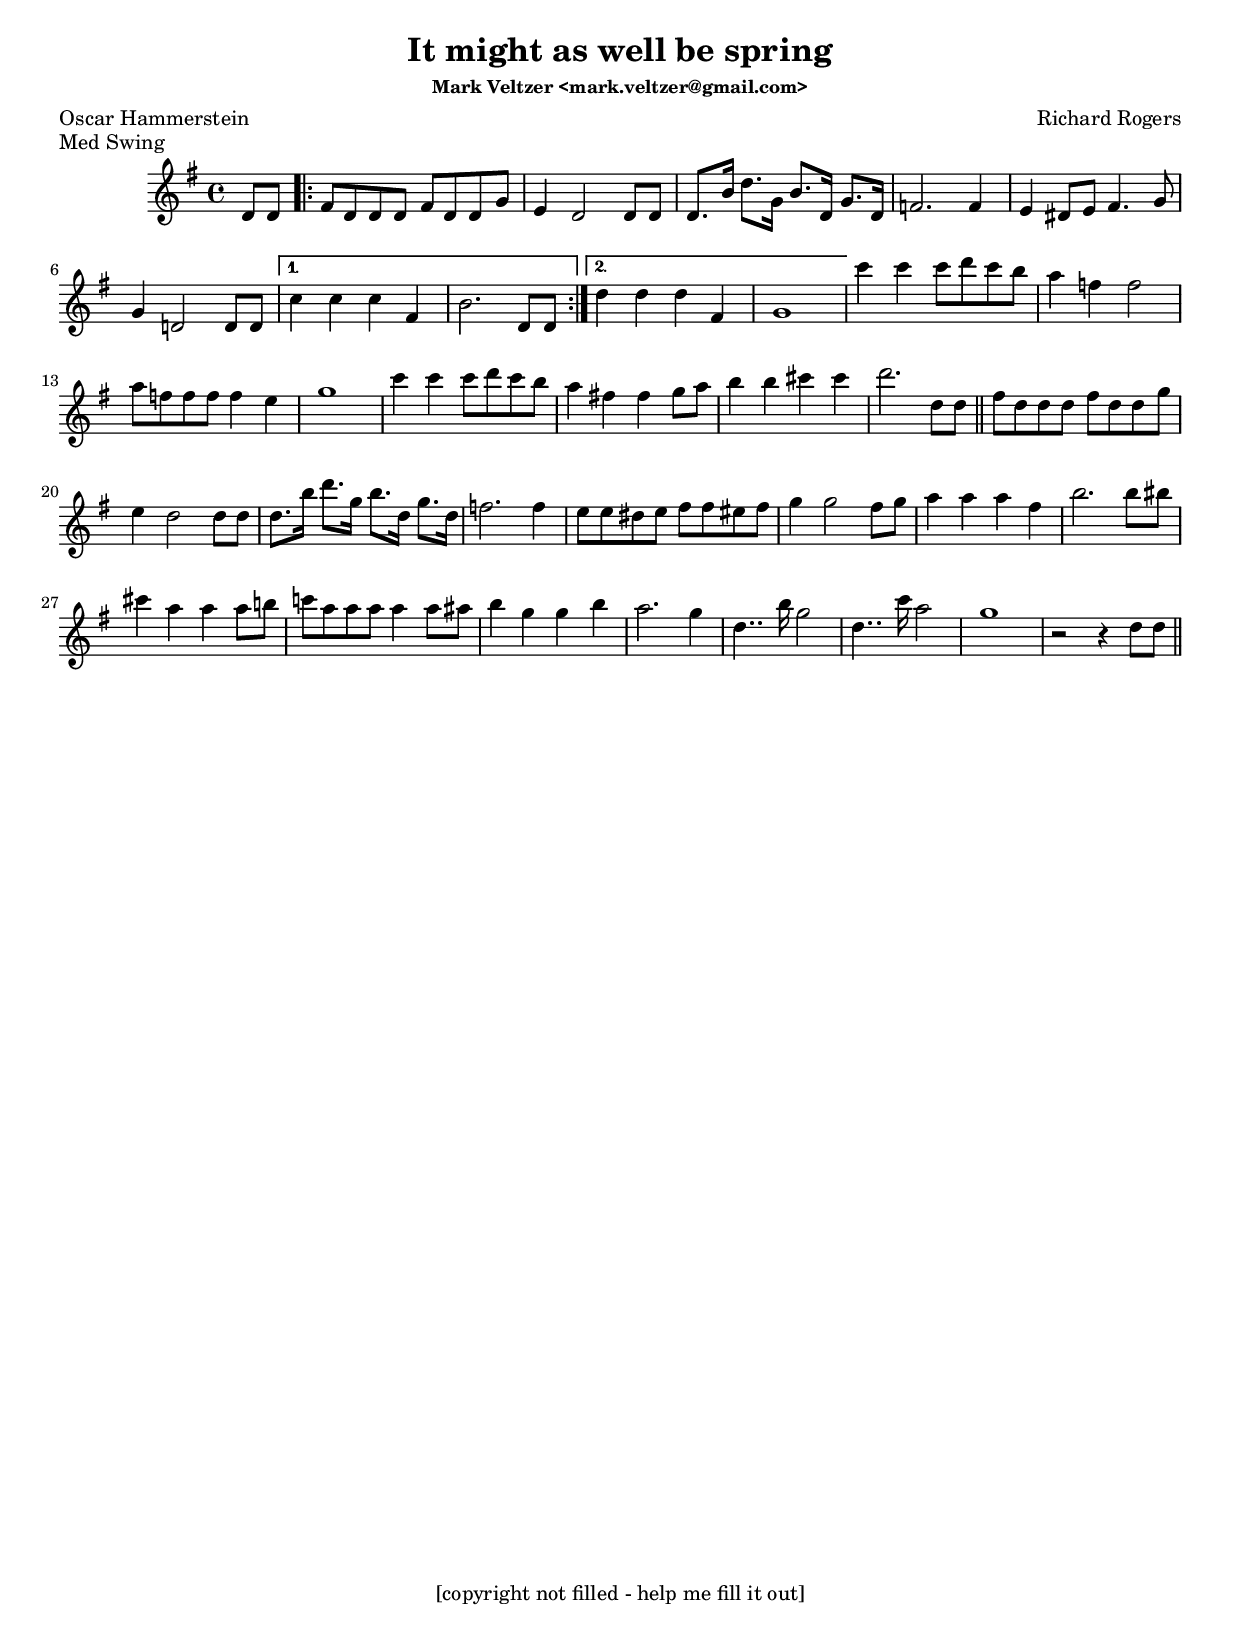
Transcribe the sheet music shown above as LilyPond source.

\include "src/include/common.lyi"
\header {
	title="It might as well be spring"
	composer="Richard Rogers"
	poet="Oscar Hammerstein"
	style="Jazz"
	piece="Med Swing"
}

tune=\relative d' {
	\time 4/4
	\key g \major

	\partial 4 d8 d |
	\repeat volta 2 {
		fis d d d fis d d g | e4 d2 d8 d |
		d8. b'16 d8. g,16 b8. d,16 g8. d16 |
		f2. f4 | e dis8 e fis4. g8 | g4 d!2 d8 d |
	}
	\alternative {
		{ c'4 c c fis, | b2. d,8 d | }
		{ d'4 d d fis, | g1 | }
	}
	c'4 c c8 d c b | a4 f f2 | a8 f f f f4 e | g1 |
	c4 c c8 d c b | a4 fis! fis g8 a | b4 b cis cis | d2. d,8 d \bar "||"
	fis d d d fis d d g | e4 d2 d8 d |
	d8. b'16 d8. g,16 b8. d,16 g8. d16 |
	f2. f4 | e8 e dis e fis fis eis fis | g4 g2 fis8 g | a4 a a fis |
	b2. b8 bis | cis4 a a a8 b! | c! a a a a4 a8 ais | b4 g g b |
	a2. g4 | d4.. b'16 g2 | d4.. c'16 a2 | g1 | r2 r4 d8 d \bar "||"
}

\score {
	<<
		\context Staff \tune
	>>
	\midi {}
	\layout {}
}
